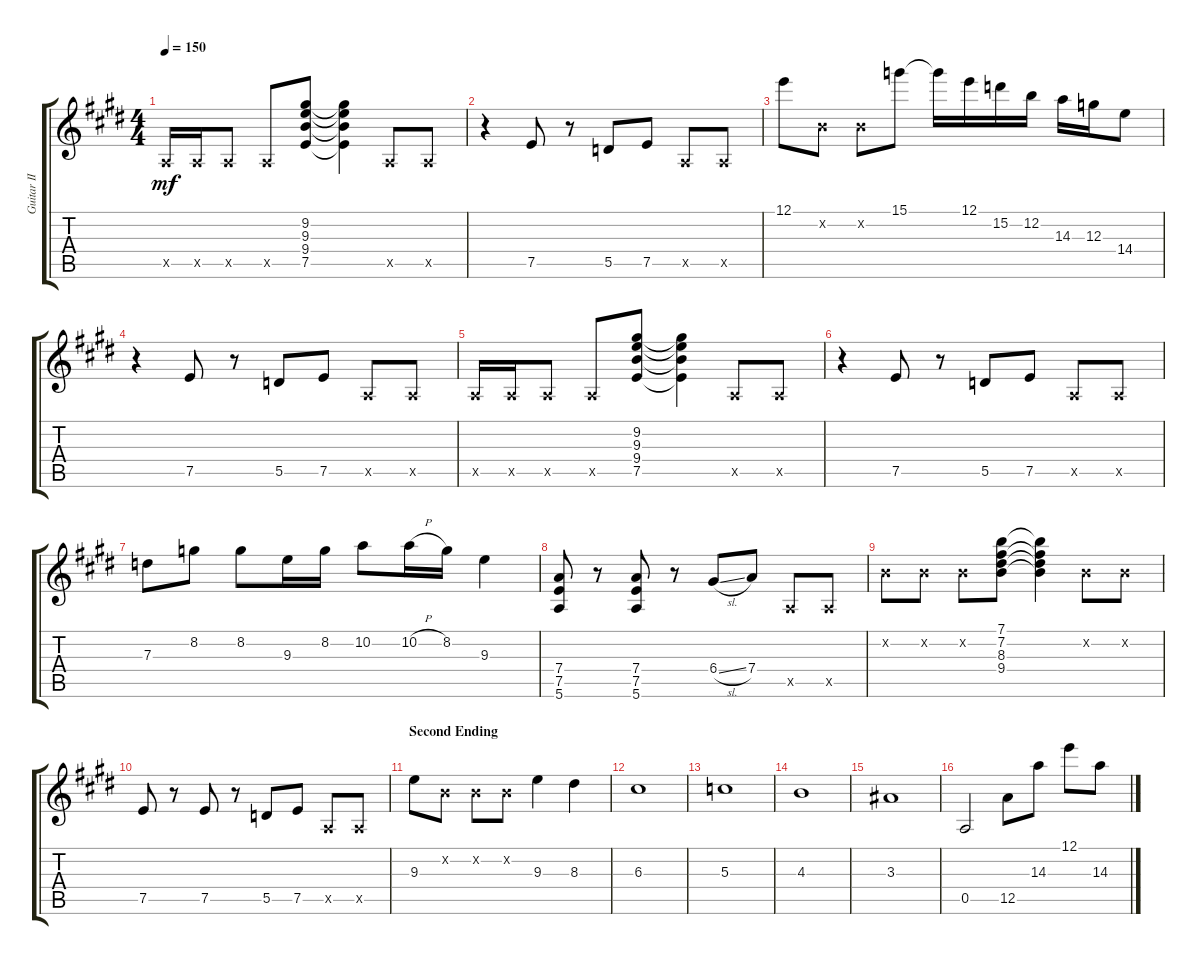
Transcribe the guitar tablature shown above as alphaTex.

\track ("Guitar II" "Guitar II") {instrument distortionguitar}
\staff {score tabs}
\tuning (E4 B3 G3 D3 A2 E2) {hide}
\ts (4 4)
\tempo 150
\clef g2
\ks e
0.5{x}.16{dy mf} 0.5{x}.16 0.5{x}.8 0.5{x}.8 (9.2 9.3 9.4 7.5).8 (9.2{t} 9.3{t} 9.4{t} 7.5{t}).4 0.5{x}.8 0.5{x}.8 |
r.4 7.5.8 r.8 5.5.8 7.5.8 0.5{x}.8 0.5{x}.8 |
12.1.8 0.2{x}.8 0.2{x}.8 15.1.8 15.1{t}.16 12.1.16 15.2.16 12.2.16 14.3.16 12.3.16 14.4.8 |
r.4 7.5.8 r.8 5.5.8 7.5.8 0.5{x}.8 0.5{x}.8 |
0.5{x}.16 0.5{x}.16 0.5{x}.8 0.5{x}.8 (9.2 9.3 9.4 7.5).8 (9.2{t} 9.3{t} 9.4{t} 7.5{t}).4 0.5{x}.8 0.5{x}.8 |
r.4 7.5.8 r.8 5.5.8 7.5.8 0.5{x}.8 0.5{x}.8 |
7.3.8 8.2.8 8.2.8 9.3.16 8.2.16 10.2.8 10.2{h}.16 8.2.16 9.3.4 |
(7.4 7.5 5.6).8 r.8 (7.4 7.5 5.6).8 r.8 6.4{sl}.8 7.4.8 0.5{x}.8 0.5{x}.8 |
0.2{x}.8 0.2{x}.8 0.2{x}.8 (7.1 7.2 8.3 9.4).8 (7.1{t} 7.2{t} 8.3{t} 9.4{t}).4 0.2{x}.8 0.2{x}.8 |
7.5.8 r.8 7.5.8 r.8 5.5.8 7.5.8 0.5{x}.8 0.5{x}.8 |
\section ("" "Second Ending")
9.3.8 0.2{x}.8 0.2{x}.8 0.2{x}.8 9.3.4 8.3.4 |
\section ("" "")
6.3.1 |
5.3.1 |
4.3.1 |
3.3.1 |
0.5.2 12.5.8 14.3.8 12.1.8 14.3.8
